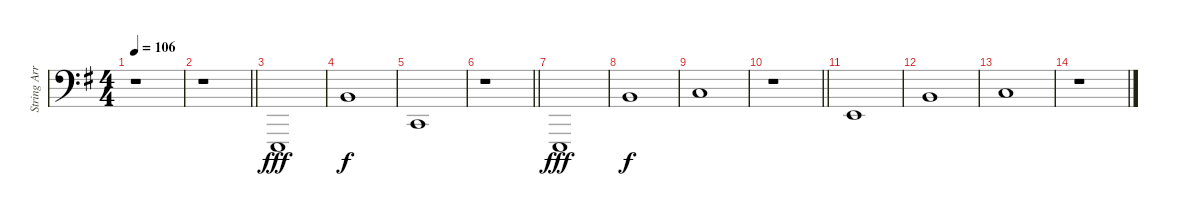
\track ("String Arrangement (low)" "String Arr") {instrument stringensemble1}
\staff {score}
\tuning (G2 D2 A1 E1 B0) {hide}
\ts (4 4)
\tempo 106
\clef f4
\ks eminor
r.1{dy f} |
\barLineRight lightlight
r.1 |
0.4.1{dy fff} |
4.1.1{dy f} |
3.3.1 |
\barLineRight lightlight
r.1 |
0.4.1{dy fff} |
4.1.1{dy f} |
5.1.1 |
\barLineRight lightlight
r.1 |
2.2.1 |
4.1.1 |
5.1.1 |
r.1
